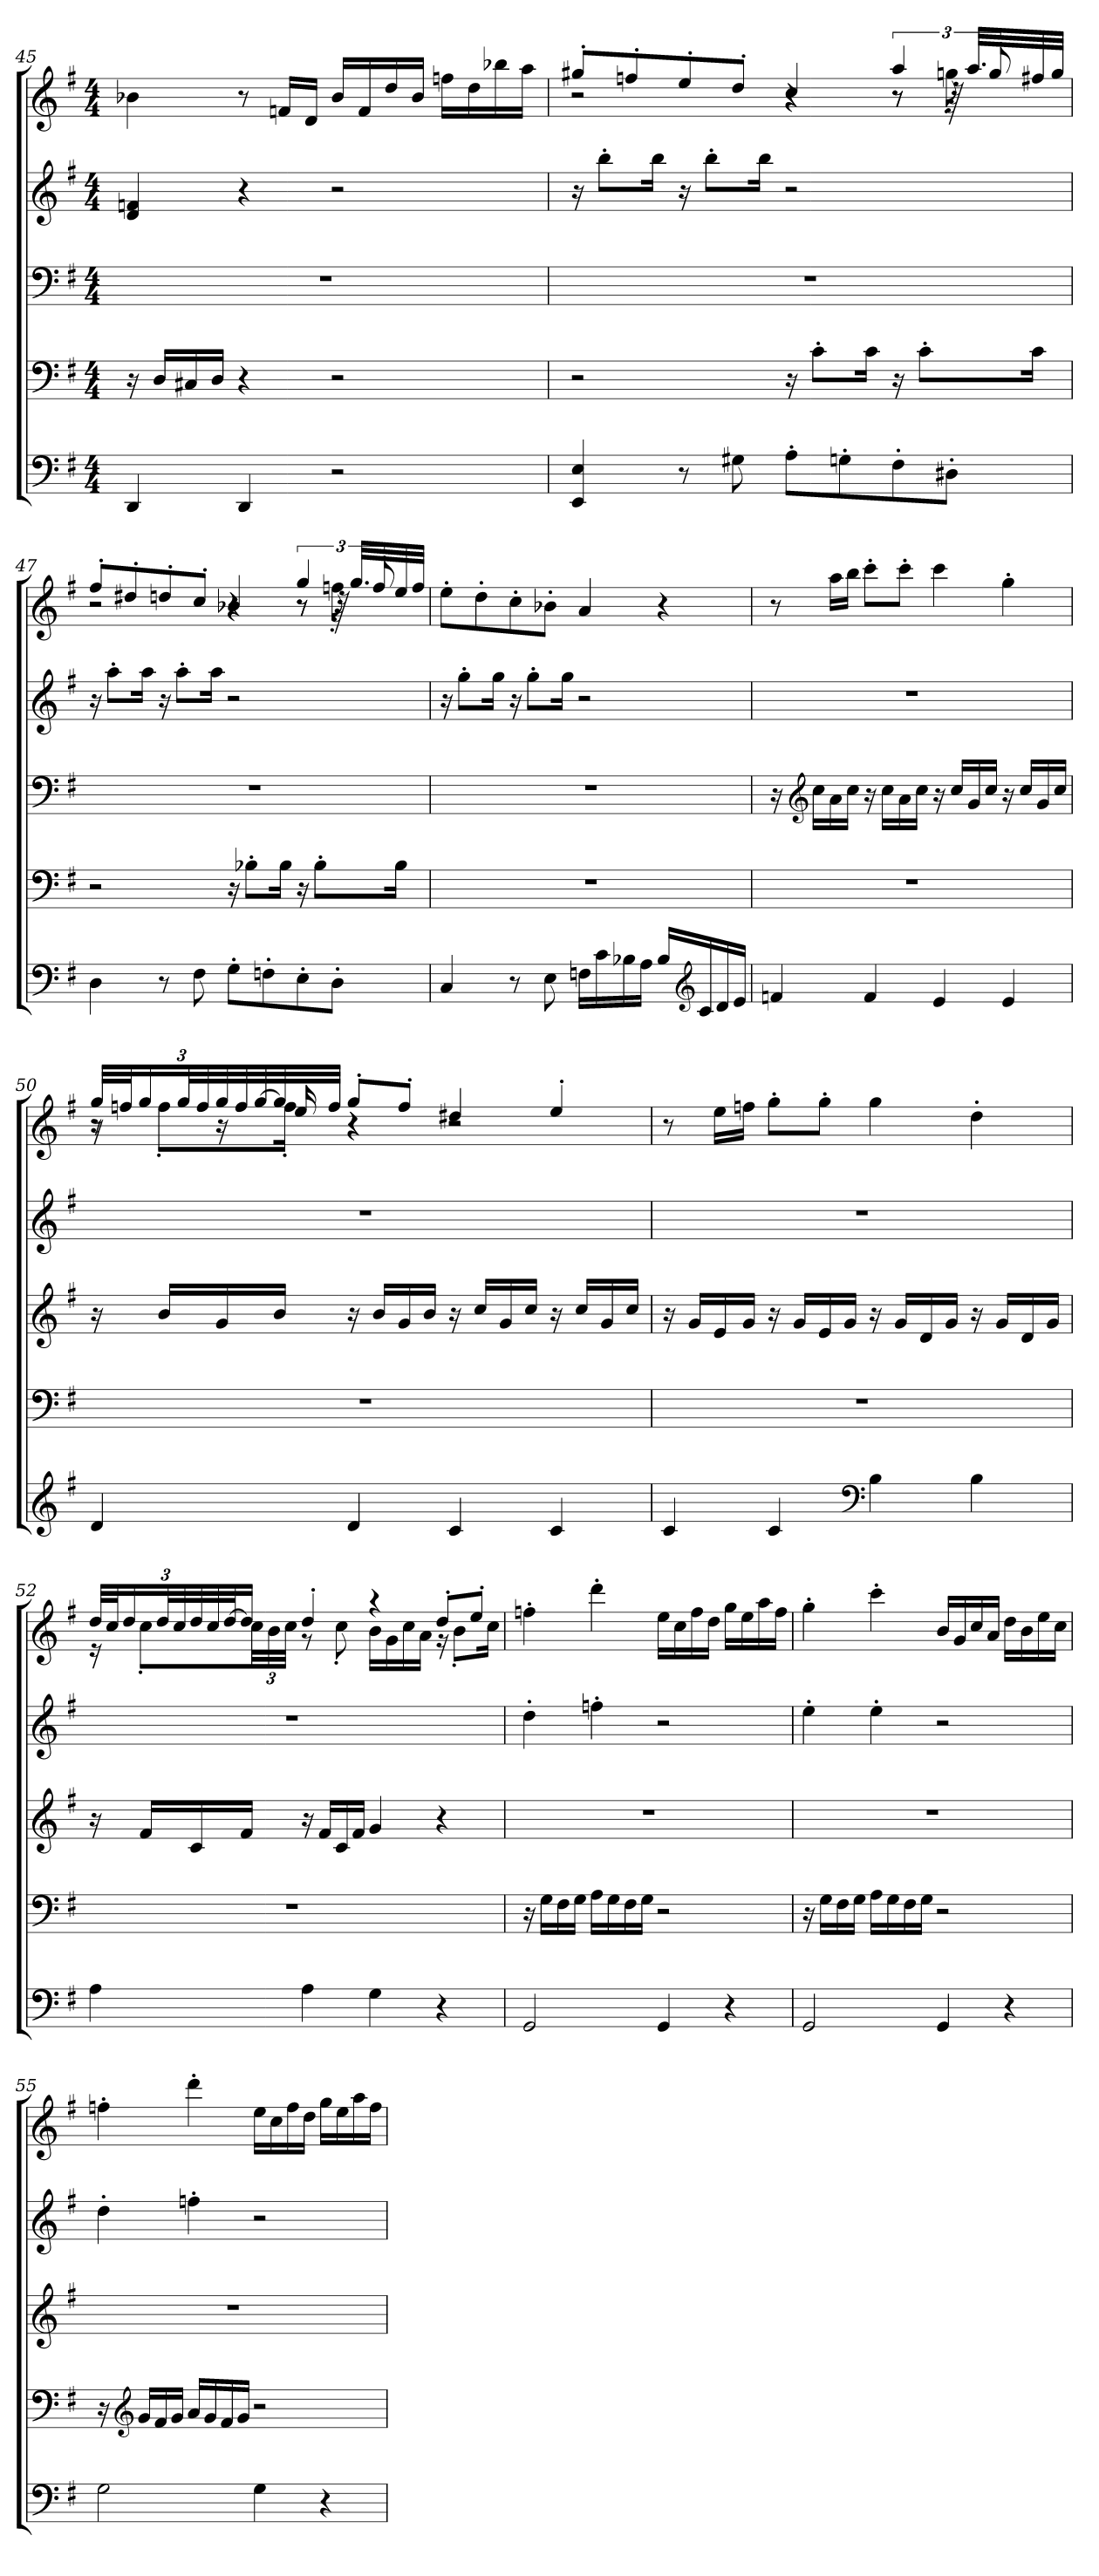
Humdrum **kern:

**kern	**kern	**kern	**kern	**kern
*part5	*part4	*part3	*part2	*part1
*staff5	*staff4	*staff3	*staff2	*staff1
!!LO:LB:g=z
*clefF4	*clefF4	*clefF4	*clefG2	*clefG2
*k[f#]	*k[f#]	*k[f#]	*k[f#]	*k[f#]
*M4/4	*M4/4	*M4/4	*M4/4	*M4/4
=45	=45	=45	=45	=45
4DD/	16r	1r	4d/ 4fn/	4b-X\
.	16D/LL	.	.	.
.	16C#X/	.	.	.
.	16D/JJ	.	.	.
4DD/	4r	.	4r	8r
.	.	.	.	16fn/LL
.	.	.	.	16d/JJ
2r	2r	.	2r	16b-/LL
.	.	.	.	16f/
.	.	.	.	16dd/
.	.	.	.	16b-/JJ
.	.	.	.	16ffn\LL
.	.	.	.	16dd\
.	.	.	.	16bb-X\
.	.	.	.	16aa\JJ
=46	=46	=46	=46	=46
*	*	*	*	*MM125
*	*	*	*	*^
*	*	*	*	*	*^
4EE/ 4E/	2r	1r	16r	2r	2r	8gg#X'/L
.	.	.	8bb'\L	.	.	.
.	.	.	.	.	.	8ffn'/
.	.	.	16bb\Jk	.	.	.
8r	.	.	16r	.	.	8ee'/
.	.	.	8bb'\L	.	.	.
8G#X\	.	.	.	.	.	8dd'/J
.	.	.	16bb\Jk	.	.	.
8A'\L	16r	.	2r	4r	4r	4cc/
.	8c'\L	.	.	.	.	.
8Gn'\	.	.	.	.	.	.
.	16c\Jk	.	.	.	.	.
8F#'\	16r	.	.	8r	8r	6aa/
.	8c'\L	.	.	.	.	.
8D#X'\J	.	.	.	64r	8ggn'\	.
.	.	.	.	32.aa/LLL	.	.
.	.	.	.	.	.	12gg'/
.	16c\Jk	.	.	32ff#X/	.	.
.	.	.	.	32gg/JJJ	.	.
!!LO:PB:g=z	!!	!!
=47	=47	=47	=47	=47	=47	=47
4D\	2r	1r	16r	2r	2r	8ff#'/L
.	.	.	8aa'\L	.	.	.
.	.	.	.	.	.	8dd#X'/
.	.	.	16aa\Jk	.	.	.
8r	.	.	16r	.	.	8ddn'/
.	.	.	8aa'\L	.	.	.
8F#\	.	.	.	.	.	8cc'/J
.	.	.	16aa\Jk	.	.	.
8G'\L	16r	.	2r	4r	4r	4b-X/
.	8B-X'\L	.	.	.	.	.
8Fn'\	.	.	.	.	.	.
.	16B-\Jk	.	.	.	.	.
8E'\	16r	.	.	8r	8r	6gg/
.	8B-'\L	.	.	.	.	.
8D'\J	.	.	.	64r	8ffn'\	.
.	.	.	.	32.gg/LLL	.	.
.	.	.	.	.	.	12ff'/
.	16B-\Jk	.	.	32ee/	.	.
.	.	.	.	32ff/JJJ	.	.
*	*	*	*	*v	*v	*v
=48	=48	=48	=48	=48
4C/	1r	1r	16r	8ee'\L
.	.	.	8gg'\L	.
.	.	.	.	8dd'\
.	.	.	16gg\Jk	.
8r	.	.	16r	8cc'\
.	.	.	8gg'\L	.
8E\	.	.	.	8b-X'\J
.	.	.	16gg\Jk	.
16Fn\LL	.	.	2r	4a/
16c\	.	.	.	.
16B-X\	.	.	.	.
16A\JJ	.	.	.	.
16B-/LL	.	.	.	4r
*clefG2	*	*	*	*
16c/	.	.	.	.
16d/	.	.	.	.
16e/JJ	.	.	.	.
!!LO:LB:g=z
=49	=49	=49	=49	=49
*	*	*	*	*MM122
4fn/	1r	16r	1r	8r
*	*	*clefG2	*	*
.	.	16cc\LL	.	.
.	.	16a\	.	16aa\LL
.	.	16cc\JJ	.	16bb\JJ
4f/	.	16r	.	8ccc'\L
.	.	16cc\LL	.	.
.	.	16a\	.	8ccc'\J
.	.	16cc\JJ	.	.
*	*	*	*	*MM121
4e/	.	16r	.	4ccc\
.	.	16cc/LL	.	.
.	.	16g/	.	.
.	.	16cc/JJ	.	.
4e/	.	16r	.	4gg'\
.	.	16cc/LL	.	.
.	.	16g/	.	.
.	.	16cc/JJ	.	.
=50	=50	=50	=50	=50
*	*	*	*	*Xbrackettup
*	*	*	*	*^
*	*	*	*	*	*^
4d/	1r	16r	1r	48gg/LLL	16r	8r
.	.	.	.	48ffn/J	.	.
.	.	.	.	24gg/	.	.
.	.	16b/LL	.	.	8ff'\L	.
.	.	.	.	48gg/L	.	.
.	.	.	.	48ff/	.	.
.	.	16g/	.	48gg/	.	16r
.	.	.	.	48ff/	.	.
.	.	.	.	[48gg/	.	.
.	.	16b/JJ	.	32gg/]	16ff'\Jk	16ee/
.	.	.	.	32ff/JJJ	.	.
4d/	.	16r	.	8gg'/L	4r	4r
.	.	16b/LL	.	.	.	.
.	.	16g/	.	8ff'/J	.	.
.	.	16b/JJ	.	.	.	.
*	*	*	*	*MM121	*	*
4c/	.	16r	.	4dd#X/	2r	2r
.	.	16cc/LL	.	.	.	.
.	.	16g/	.	.	.	.
.	.	16cc/JJ	.	.	.	.
4c/	.	16r	.	4ee'/	.	.
.	.	16cc/LL	.	.	.	.
.	.	16g/	.	.	.	.
.	.	16cc/JJ	.	.	.	.
*	*	*	*	*v	*v	*v
!!LO:PB:g=z
=51	=51	=51	=51	=51
*	*	*	*	*MM122
4c/	1r	16r	1r	8r
.	.	16g/LL	.	.
.	.	16e/	.	16ee\LL
.	.	16g/JJ	.	16ffn\JJ
4c/	.	16r	.	8gg'\L
.	.	16g/LL	.	.
.	.	16e/	.	8gg'\J
.	.	16g/JJ	.	.
*clefF4	*	*	*	*
*	*	*	*	*MM121
4B\	.	16r	.	4gg\
.	.	16g/LL	.	.
.	.	16d/	.	.
.	.	16g/JJ	.	.
4B\	.	16r	.	4dd'\
.	.	16g/LL	.	.
.	.	16d/	.	.
.	.	16g/JJ	.	.
=52	=52	=52	=52	=52
*	*	*	*	*^
4A\	1r	16r	1r	48dd/LLL	16r
.	.	.	.	48cc/J	.
.	.	.	.	24dd/	.
.	.	16f#/LL	.	.	8cc'\L
.	.	.	.	48dd/L	.
.	.	.	.	48cc/	.
.	.	16c/	.	48dd/	.
.	.	.	.	48cc/	.
.	.	.	.	[48dd/J	.
.	.	16f#/JJ	.	16dd/JJ]	48cc\LL
.	.	.	.	.	48b\
.	.	.	.	.	48cc\JJJ
4A\	.	16r	.	4dd'/	8r
.	.	16f#/LL	.	.	.
.	.	16c/	.	.	8cc'\
.	.	16f#/JJ	.	.	.
4G\	.	4g/	.	4r	16b\LL
.	.	.	.	.	16g\
.	.	.	.	.	16cc\
.	.	.	.	.	16a\JJ
4r	.	4r	.	8dd'/L	16r
.	.	.	.	.	8b'\L
.	.	.	.	8ee'/J	.
.	.	.	.	.	16cc\Jk
*	*	*	*	*v	*v
!!LO:LB:g=z
=53	=53	=53	=53	=53
2GG/	16r	1r	4dd'\	4ffn'\
.	16G\LL	.	.	.
.	16F#\	.	.	.
.	16G\JJ	.	.	.
.	16A\LL	.	4ffn'\	4ddd'\
.	16G\	.	.	.
.	16F#\	.	.	.
.	16G\JJ	.	.	.
*	*	*	*	*MM122
4GG/	2r	.	2r	16ee\LL
.	.	.	.	16cc\
.	.	.	.	16ff\
.	.	.	.	16dd\JJ
4r	.	.	.	16gg\LL
.	.	.	.	16ee\
.	.	.	.	16aa\
.	.	.	.	16ff\JJ
=54	=54	=54	=54	=54
2GG/	16r	1r	4ee'\	4gg'\
.	16G\LL	.	.	.
.	16F#\	.	.	.
.	16G\JJ	.	.	.
.	16A\LL	.	4ee'\	4ccc'\
.	16G\	.	.	.
.	16F#\	.	.	.
.	16G\JJ	.	.	.
*	*	*	*	*MM122
4GG/	2r	.	2r	16b/LL
.	.	.	.	16g/
.	.	.	.	16cc/
.	.	.	.	16a/JJ
4r	.	.	.	16dd\LL
.	.	.	.	16b\
.	.	.	.	16ee\
.	.	.	.	16cc\JJ
!!LO:PB:g=z
=55	=55	=55	=55	=55
2G\	16r	1r	4dd'\	4ffn'\
*	*clefG2	*	*	*
.	16g/LL	.	.	.
.	16f#/	.	.	.
.	16g/JJ	.	.	.
.	16a/LL	.	4ffn'\	4ddd'\
.	16g/	.	.	.
.	16f#/	.	.	.
.	16g/JJ	.	.	.
*	*	*	*	*MM122
4G\	2r	.	2r	16ee\LL
.	.	.	.	16cc\
.	.	.	.	16ff\
.	.	.	.	16dd\JJ
4r	.	.	.	16gg\LL
.	.	.	.	16ee\
.	.	.	.	16aa\
.	.	.	.	16ff\JJ
=	=	=	=	=
*-	*-	*-	*-	*-
